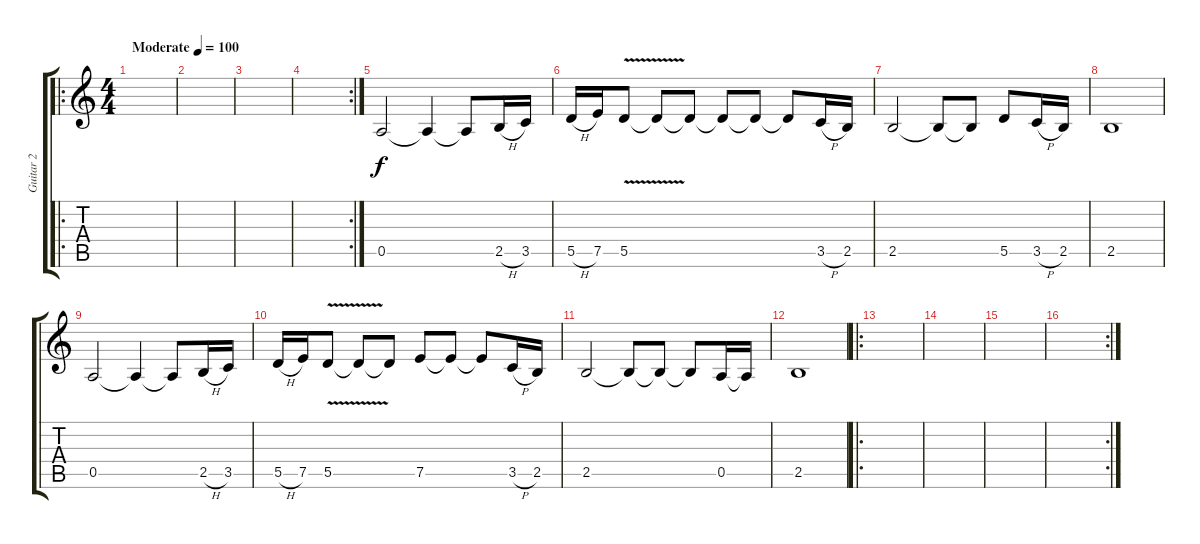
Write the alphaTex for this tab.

\track ("Guitar 2" "Guitar 2") {instrument electricguitarjazz}
\staff {score tabs}
\tuning (E4 B3 G3 D3 A2 D2) {hide}
\ro
\ts (4 4)
\tempo (100 "Moderate")
\clef g2
\ks c
|
|
|
\rc 2
|
0.5.2 0.5{t}.4 0.5{t}.8 2.5{h}.16 3.5.16 |
5.5{h}.16 7.5.16 5.5{v}.8 5.5{t}.8 5.5{t}.8 5.5{t}.8 5.5{t}.8 5.5{t}.8 3.5{h}.16 2.5.16 |
2.5.2 2.5{t}.8 2.5{t}.8 5.5.8 3.5{h}.16 2.5.16 |
2.5.1 |
0.5.2 0.5{t}.4 0.5{t}.8 2.5{h}.16 3.5.16 |
5.5{h}.16 7.5.16 5.5{v}.8 5.5{t}.8 5.5{t}.8 7.5.8 7.5{t}.8 7.5{t}.8 3.5{h}.16 2.5.16 |
2.5.2 2.5{t}.8 2.5{t}.8 2.5{t}.8 0.5.16 0.5{t}.16 |
2.5.1 |
\ro
|
|
|
\rc 2
